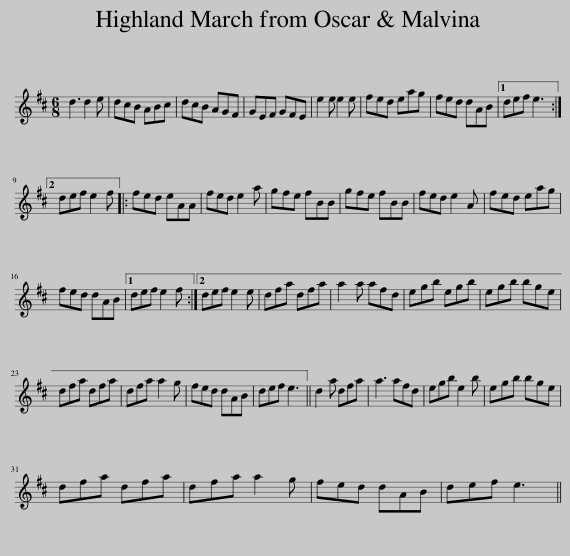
X:1
L:1/8
M:6/8
I:linebreak $
K:D
V:1 treble
V:1
 d3 d2 e | dcB ABc | dcB AGF | GEF GFE | e2 e e2 e | %5
 fed eag | fed dAB |1 def e3 :|2$ def e2 f |: fed eAA | %10
 fed e2 a | gfe fBB | gfe fBB | fed e2 A | fed eag |$ %15
 fed dAB |1 def e2 f :|2 def e2 e | dfa dfa | a2 a afd | %20
 egb egb | egb bge |$ dfa dfa | dfa a2 g | fed dAB | %25
 def e3 || d2 a dfa | a3 afd | egb e2 b | egb bge |$ %30
 dfa dfa | dfa a2 g | fed dAB | def e3 || %34
